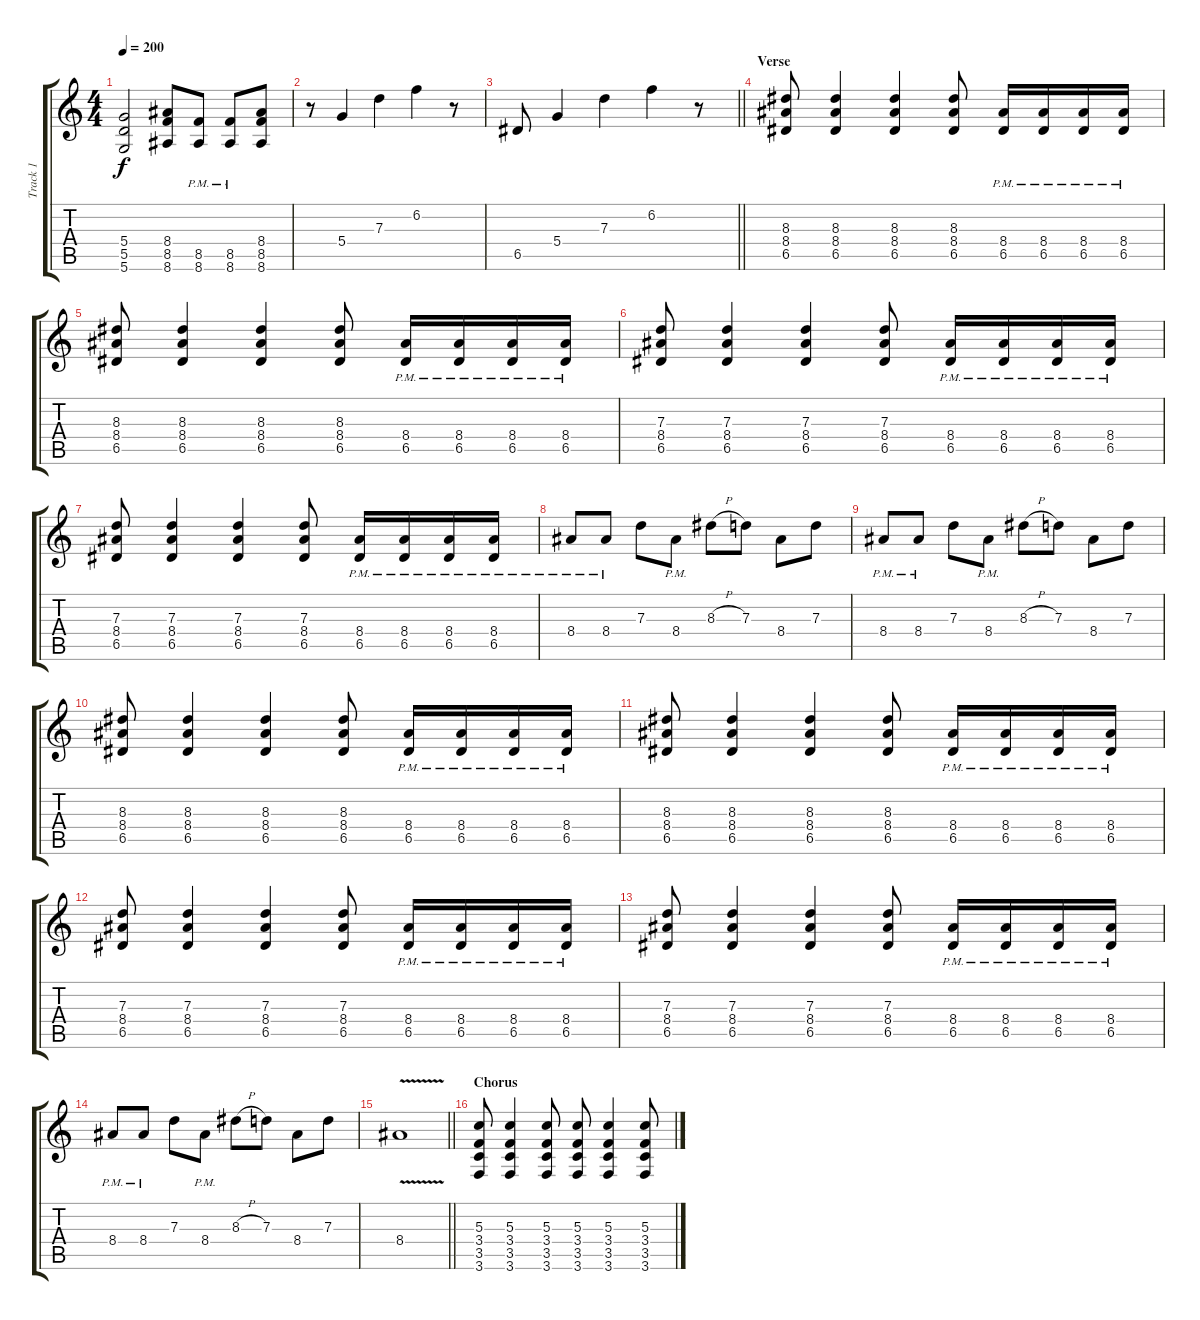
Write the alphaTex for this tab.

\track ("Track 1" "Track 1") {instrument overdrivenguitar}
\staff {score tabs}
\tuning (E4 B3 G3 D3 A2 D2) {hide}
\ts (4 4)
\tempo 200
\clef g2
\ks c
(5.4 5.5 5.6).2{dy f} (8.4 8.5 8.6).8 (8.5{pm} 8.6{pm}).8 (8.5{pm} 8.6{pm}).8 (8.4 8.5 8.6).8 |
r.8 5.4.4 7.3.4 6.2.4 r.8 |
\barLineRight lightlight
6.5.8 5.4.4 7.3.4 6.2.4 r.8 |
\section ("" "Verse")
(8.3 8.4 6.5).8 (8.3 8.4 6.5).4 (8.3 8.4 6.5).4 (8.3 8.4 6.5).8 (8.4{pm} 6.5{pm}).16 (8.4{pm} 6.5{pm}).16 (8.4{pm} 6.5{pm}).16 (8.4{pm} 6.5{pm}).16 |
(8.3 8.4 6.5).8 (8.3 8.4 6.5).4 (8.3 8.4 6.5).4 (8.3 8.4 6.5).8 (8.4{pm} 6.5{pm}).16 (8.4{pm} 6.5{pm}).16 (8.4{pm} 6.5{pm}).16 (8.4{pm} 6.5{pm}).16 |
(7.3 8.4 6.5).8 (7.3 8.4 6.5).4 (7.3 8.4 6.5).4 (7.3 8.4 6.5).8 (8.4{pm} 6.5{pm}).16 (8.4{pm} 6.5{pm}).16 (8.4{pm} 6.5{pm}).16 (8.4{pm} 6.5{pm}).16 |
(7.3 8.4 6.5).8 (7.3 8.4 6.5).4 (7.3 8.4 6.5).4 (7.3 8.4 6.5).8 (8.4{pm} 6.5{pm}).16 (8.4{pm} 6.5{pm}).16 (8.4{pm} 6.5{pm}).16 (8.4{pm} 6.5{pm}).16 |
8.4{pm}.8 8.4{pm}.8 7.3.8 8.4{pm}.8 8.3{h}.8 7.3.8 8.4.8 7.3.8 |
8.4{pm}.8 8.4{pm}.8 7.3.8 8.4{pm}.8 8.3{h}.8 7.3.8 8.4.8 7.3.8 |
(8.3 8.4 6.5).8 (8.3 8.4 6.5).4 (8.3 8.4 6.5).4 (8.3 8.4 6.5).8 (8.4{pm} 6.5{pm}).16 (8.4{pm} 6.5{pm}).16 (8.4{pm} 6.5{pm}).16 (8.4{pm} 6.5{pm}).16 |
(8.3 8.4 6.5).8 (8.3 8.4 6.5).4 (8.3 8.4 6.5).4 (8.3 8.4 6.5).8 (8.4{pm} 6.5{pm}).16 (8.4{pm} 6.5{pm}).16 (8.4{pm} 6.5{pm}).16 (8.4{pm} 6.5{pm}).16 |
(7.3 8.4 6.5).8 (7.3 8.4 6.5).4 (7.3 8.4 6.5).4 (7.3 8.4 6.5).8 (8.4{pm} 6.5{pm}).16 (8.4{pm} 6.5{pm}).16 (8.4{pm} 6.5{pm}).16 (8.4{pm} 6.5{pm}).16 |
(7.3 8.4 6.5).8 (7.3 8.4 6.5).4 (7.3 8.4 6.5).4 (7.3 8.4 6.5).8 (8.4{pm} 6.5{pm}).16 (8.4{pm} 6.5{pm}).16 (8.4{pm} 6.5{pm}).16 (8.4{pm} 6.5{pm}).16 |
8.4{pm}.8 8.4{pm}.8 7.3.8 8.4{pm}.8 8.3{h}.8 7.3.8 8.4.8 7.3.8 |
\barLineRight lightlight
8.4{v}.1 |
\section ("" "Chorus")
(5.3 3.4 3.5 3.6).8 (5.3 3.4 3.5 3.6).4 (5.3 3.4 3.5 3.6).8 (5.3 3.4 3.5 3.6).8 (5.3 3.4 3.5 3.6).4 (5.3 3.4 3.5 3.6).8
